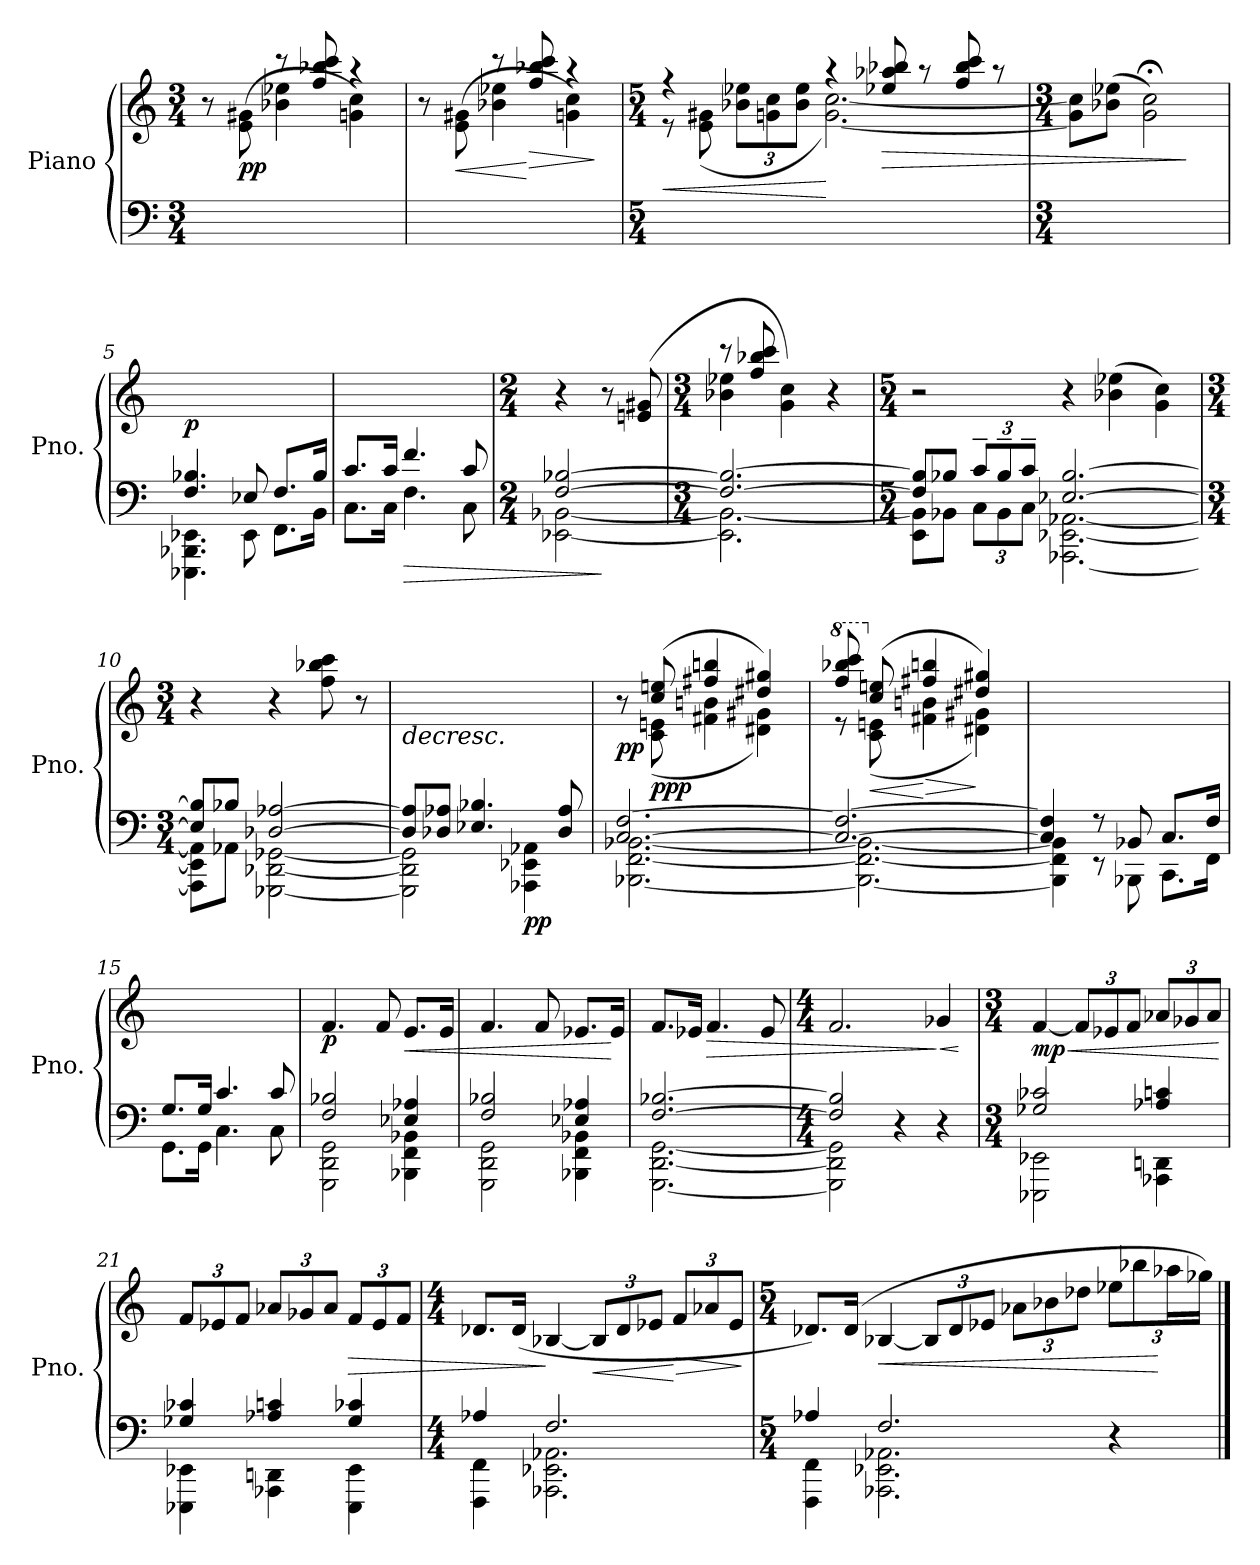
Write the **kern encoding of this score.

**kern	**kern	**dynam
*part1	*part1	*part1
*staff2	*staff1	*staff1/2
*I"Piano	*	*
*I'Pno.	*	*
*clefF4	*clefG2	*
*k[]	*k[]	*
*M3/4	*M3/4	*
*MM50	*MM50	*
=1	=1	=1
*	*^	*
2.ryy	8r	8ryy	.
!	!	!	!LO:DY:b
.	8ryy	(<8e\ 8g#X\	pp
.	8r	4b-X\ 4ee-X\	.
.	8ff/ 8bb-X/ 8ccc/	.	.
.	4r	4gn\ 4cc\)	.
=2	=2	=2	=2
2.ryy	8r	8ryy	.
!	!	!	!LO:HP:b
.	8ryy	(<8e\ 8g#X\	<
.	8r	4b-X\ 4ee-X\	.
!	!	!	!LO:HP:n=1:b
.	8ff/ 8bb-X/ 8ccc/	.	[ >
.	4r	4gn\ 4cc\)	.
*	*v	*v	*
.	.	]
=3	=3	=3
*M5/4	*M5/4	*
!	!	!LO:HP:b
*	*^	*
1ryy	4r	8r	<
.	.	(<8e\ 8g#X\	.
*	*Xbrackettup	*	*
.	12b-X\ 12ee-X\L	4ryy	.
.	12gn\ 12cc\	.	.
.	12b-\ 12ee-\J	.	.
.	4r	[2.g\ [2.cc\)	[
!	!	!	!LO:HP:b
.	8ee-X/ 8aa-X/ 8bb-X/	.	>
.	8r	.	.
4ryy	8ff/ 8bb-/ 8ccc/	.	.
.	8r	.	.
*	*v	*v	*
=4	=4	=4
*M3/4	*M3/4	*
2.ryy	8g\] 8cc\]L	.
.	(<8b-X\ 8ee-X\J	.
.	2g\;< 2cc\;<)	.
.	.	]
!!LO:LB:g=z
=5	=5	=5
*^	*	*
!	!	!	!LO:DY:b
4.F/ 4.B-X/	4.EEE-X\ 4.BBB-X\ 4.EE-X\	2.ryy	p
8E-X/	8EE-\	.	.
8.F/L	8.FF\L	.	.
16B-/Jk	16BB\Jk	.	.
=6	=6	=6	=6
8.c/L	8.C\L	2.ryy	.
16c/Jk	16C\Jk	.	.
!	!	!	!LO:HP:b=2
4.f/	4.F\	.	>
8c/	8C\	.	.
=7	=7	=7	=7
*M2/4	*	*M2/4	*
[2F/ [2B-X/	[2EE-X\ [2BB-X\	4r	.
.	.	8r	]
.	.	(<8en/ 8g#X/	.
=8	=8	=8	=8
*M3/4	*	*M3/4	*
*	*	*^	*
2.F/_ 2.B-/_	2.EE-\] 2.BB-\_	8r	4b-X\ 4ee-X\	.
.	.	8ff/ 8bb-X/ 8ccc/	.	.
.	.	4g\ 4cc\)	2ryy	.
.	.	4r	.	.
*	*	*v	*v	*
=9	=9	=9	=9
*M5/4	*	*M5/4	*
8F/] 8B-/]L	8EE\ 8BB-\]L	2r	.
8B-X/J	8BB-X\J	.	.
*Xbrackettup	*	*	*
12c~/L	12C\L	.	.
12B-~/	12BB-\	.	.
12c~/J	12C\J	.	.
[2.E-X/ [2.B-/	[2.AAA-X\ [2.EE-X\ [2.AA-X\	4r	.
.	.	(>4b-X\ 4ee-X\	.
.	.	4g\ 4cc\)	.
!!LO:LB:g=z
=10	=10	=10	=10
*M3/4	*	*M3/4	*
8E-/] 8B-/]L	8AAA-\] 8EE-\] 8AA-\]L	4r	.
8B-X/J	8AA-X\J	.	.
[2D-X/ [2A-X/	[2GGG-X\ [2DD-X\ [2GG-X\	4r	.
.	.	8ff\ 8bb-X\ 8ccc\	.
.	.	8r	.
=11	=11	=11	=11
!	!	!	!LO:HP:b
8D-/] 8A-/]L	2GGG-\] 2DD-\] 2GG-\]	2.ryy	>
8D-X/ 8A-X/J	.	.	.
4.E-X/ 4.B-X/	.	.	.
!	!	!	!LO:DY:b=2
.	4AAA-X\ 4EE-X\ 4AA-X\	.	pp
8D-/ 8A-/	.	.	.
*v	*v	*	*
.	.	]
=12	=12	=12
*^	*^	*
!	!	!	!	!LO:DY:b
[2.C/ [2.F/	[2.BBB-X\ [2.FF\ [2.BB-X\	8r	8ryy	pp
!	!	!	!	!LO:DY:b
.	.	(>8cc/ 8een/	(<8c\ 8en\	ppp
.	.	4ff#X/ 4bbn/	4f#X\ 4bn\	.
.	.	4dd#X/ 4gg#X/)	4d#X\ 4g#X\)	.
=13	=13	=13	=13	=13
*	*	*8va	*	*
2.C/_ 2.F/_	2.BBB-\_ 2.FF\_ 2.BB-\_	8fff/ 8bbb-X/ 8cccc/	8r	.
*	*	*X8va	*	*
!	!	!	!	!LO:HP:b
.	.	(>8cc/ 8een/	(<8c\ 8en\	<
!	!	!	!	!LO:HP:n=1:b
.	.	4ff#X/ 4bbn/	4f#X\ 4bn\	[ >
.	.	4dd#X/ 4gg#X/)	4d#X\ 4g#X\)	]
*	*	*v	*v	*
=14	=14	=14	=14
4C/] 4F/]	4BBB-\] 4FF\] 4BB-\]	2.ryy	.
8r	8r	.	.
(>8BB-X/	8BBB-X\	.	.
8.C/L	8.CC\L	.	.
16F/Jk	16FF\Jk	.	.
!!LO:LB:g=z
=15	=15	=15	=15
8.G/L	8.GG\L	2.ryy	.
16G/Jk	16GG\Jk	.	.
4.c/	4.C\	.	.
8c/	8C\	.	.
=16	=16	=16	=16
!	!	!	!LO:DY:b
2F/ 2B-X/	2GGG\ 2DD\ 2GG\	4.f/	p
.	.	8f/	.
!	!	!	!LO:HP:b
4E-X/ 4A-X/	4BBB-X\ 4FF\ 4BB-X\	8.e/L	<
.	.	16e/Jk	.
=17	=17	=17	=17
2F/ 2B-X/	2GGG\ 2DD\ 2GG\	4.f/	.
.	.	8f/	.
4E-X/ 4A-X/	4BBB-X\ 4FF\ 4BB-X\	8.e-X/L	.
.	.	16e-/Jk	[
=18	=18	=18	=18
[2.F/ [2.B-X/	[2.GGG\ [2.DD\ [2.GG\	8.f/L	.
.	.	16e-X/Jk	.
!	!	!	!LO:HP:b
.	.	4.f/	>
.	.	8e-/	.
=19	=19	=19	=19
*M4/4	*	*M4/4	*
2F/] 2B-/]	2GGG\] 2DD\] 2GG\]	2.f/)	.
4r	2ryy	.	.
!	!	!	!LO:HP:n=1:b
4r	.	4g-X/	] <
*v	*v	*	*
.	.	[
=20	=20	=20
*M3/4	*M3/4	*
*^	*	*
!	!	!	!LO:HP:b
!	!	!	!LO:DY:n=1:b
2G-X/ 2c-X/	2EEE-X\ 2EE-X\	[4f/	< mp
.	.	12f/L]	.
.	.	12e-X/	.
.	.	12f/J	.
4A-X/ 4cn/	4AAA-X\ 4DDn\	12a-X/L	.
.	.	12g-X/	.
.	.	12a-/J	.
*v	*v	*	*
.	.	[
!!LO:LB:g=z
=21	=21	=21
*^	*	*
4G-X/ 4c-X/	4EEE-X\ 4EE-X\	12f/L	.
.	.	12e-X/	.
.	.	12f/J	.
4A-X/ 4cn/	4AAA-X\ 4DDn\	12a-X/L	.
.	.	12g-X/	.
.	.	12a-/J	.
!	!	!	!LO:HP:b
4G-/ 4c-X/	4EEE-\ 4EE-\	12f/L	>
.	.	12e-/	.
.	.	12f/J	.
=22	=22	=22	=22
*M4/4	*	*M4/4	*
4A-X/	4FFF\ 4FF\	8.d-X/L	.
.	.	(>16d-/Jk	.
2.F/	2.AAA-X\ 2.EE-X\ 2.AA-X\	[4B-X/	]
!	!	!	!LO:HP:b
.	.	12B-/L]	<
.	.	12d-/	.
.	.	12e-X/J	.
!	!	!	!LO:HP:n=1:b
.	.	12f/L	[ >
.	.	12a-X/	.
.	.	12e-/J	.
*v	*v	*	*
.	.	]
=23	=23	=23
*M5/4	*M5/4	*
*^	*	*
4A-X/	4FFF\ 4FF\	8.d-X/L)	.
.	.	(>16d-/Jk	.
!	!	!	!LO:HP:b
2.F/	2.AAA-X\ 2.EE-X\ 2.AA-X\	[4B-X/	<
.	.	12B-/L]	.
.	.	12d-/	.
.	.	12e-X/J	.
.	.	12a-X\L	.
.	.	12b-X\	.
.	.	12dd-X\J	.
4r	4ryy	12ee-X\L	.
.	.	12bb-X\	.
.	.	24aa-X\L	[
.	.	24gg-X\JJ)	.
*v	*v	*	*
==	==	==
*-	*-	*-
